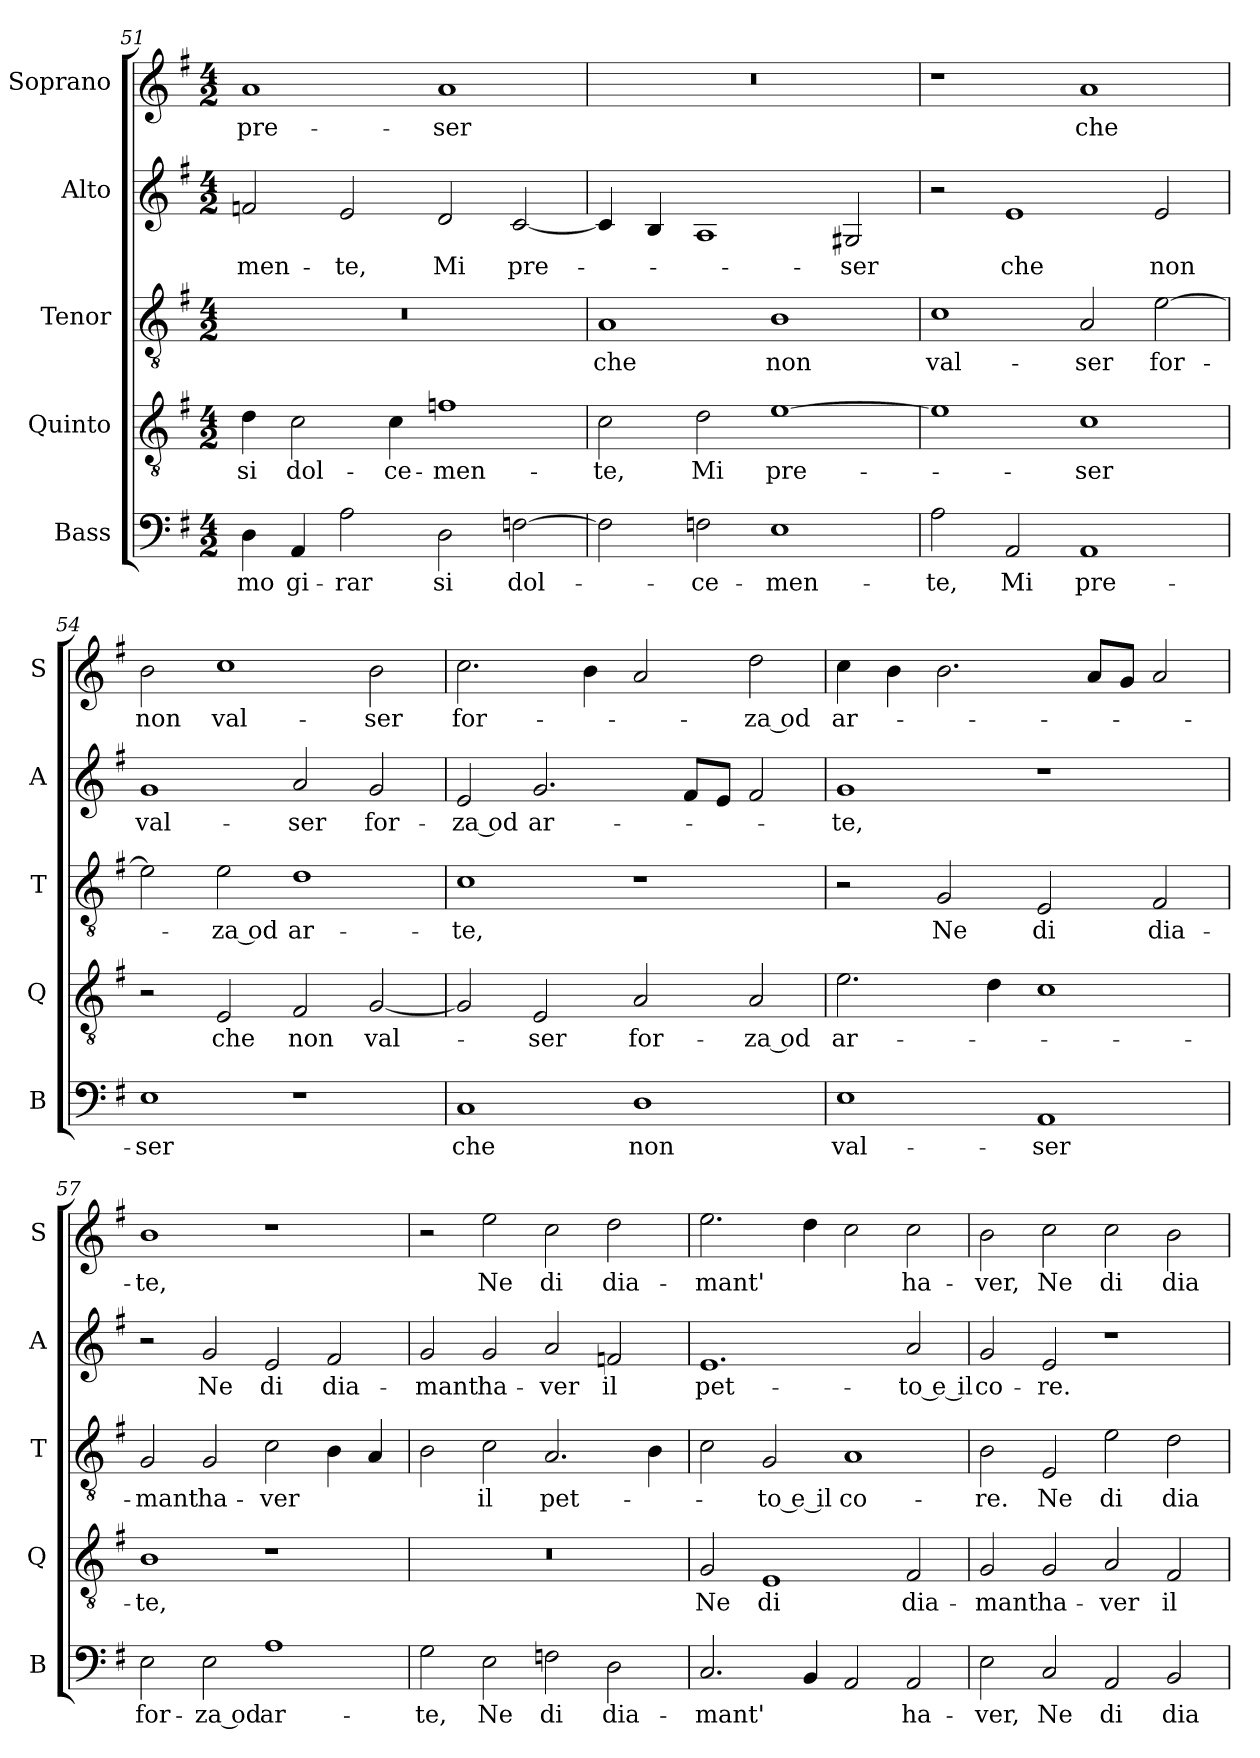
**kern	**text	**kern	**text	**kern	**text	**kern	**text	**kern	**text
*part5	*part5	*part4	*part4	*part3	*part3	*part2	*part2	*part1	*part1
*staff5	*staff5	*staff4	*staff4	*staff3	*staff3	*staff2	*staff2	*staff1	*staff1
*I"Bass	*	*I"Quinto	*	*I"Tenor	*	*I"Alto	*	*I"Soprano	*
*I'B	*	*I'Q	*	*I'T	*	*I'A	*	*I'S	*
*clefF4	*	*clefGv2	*	*clefGv2	*	*clefG2	*	*clefG2	*
*k[f#]	*	*k[f#]	*	*k[f#]	*	*k[f#]	*	*k[f#]	*
*G:	*	*G:	*	*G:	*	*G:	*	*G:	*
*M4/2	*	*M4/2	*	*M4/2	*	*M4/2	*	*M4/2	*
=51	=51	=51	=51	=51	=51	=51	=51	=51	=51
!	!LO:LY:b	!	!LO:LY:b	!	!	!	!LO:LY:b	!	!LO:LY:b
4D\	-mo	4d\	si	0r	.	2fn/	-men-	1a	pre-
!	!LO:LY:b	!	!LO:LY:b	!	!	!	!	!	!
4AA/	gi-	2c\	dol-	.	.	.	.	.	.
!	!LO:LY:b	!	!	!	!	!	!LO:LY:b	!	!
2A\	-rar	.	.	.	.	2e/	-te,	.	.
!	!	!	!LO:LY:b	!	!	!	!	!	!
.	.	4c\	-ce-	.	.	.	.	.	.
!	!LO:LY:b	!	!LO:LY:b	!	!	!	!LO:LY:b	!	!LO:LY:b
2D\	si	1fn	-men-	.	.	2d/	Mi	1a	-ser
!	!LO:LY:b	!	!	!	!	!	!LO:LY:b	!	!
[2Fn\	dol-	.	.	.	.	[2c/	pre-	.	.
=52	=52	=52	=52	=52	=52	=52	=52	=52	=52
!	!	!	!LO:LY:b	!	!LO:LY:b	!	!	!	!
2F\]	.	2c\	-te,	1A	che	4c/]	.	0r	.
.	.	.	.	.	.	4B/	.	.	.
!	!LO:LY:b	!	!LO:LY:b	!	!	!	!	!	!
2Fn\	-ce-	2d\	Mi	.	.	1A	.	.	.
!	!LO:LY:b	!	!LO:LY:b	!	!LO:LY:b	!	!	!	!
1E	-men-	[1e	pre-	1B	non	.	.	.	.
!	!	!	!	!	!	!	!LO:LY:b	!	!
.	.	.	.	.	.	2G#X/	-ser	.	.
!!LO:LB:g=z
=53	=53	=53	=53	=53	=53	=53	=53	=53	=53
!	!LO:LY:b	!	!	!	!LO:LY:b	!	!	!	!
2A\	-te,	1e]	.	1c	val-	2r	.	1r	.
!	!LO:LY:b	!	!	!	!	!	!LO:LY:b	!	!
2AA/	Mi	.	.	.	.	1e	che	.	.
!	!LO:LY:b	!	!LO:LY:b	!	!LO:LY:b	!	!	!	!LO:LY:b
1AA	pre-	1c	-ser	2A/	-ser	.	.	1a	che
!	!	!	!	!	!LO:LY:b	!	!LO:LY:b	!	!
.	.	.	.	[2e\	for-	2e/	non	.	.
=54	=54	=54	=54	=54	=54	=54	=54	=54	=54
!	!LO:LY:b	!	!	!	!	!	!LO:LY:b	!	!LO:LY:b
1E	-ser	2r	.	2e\]	.	1g	val-	2b\	non
!	!	!	!LO:LY:b	!	!LO:LY:b	!	!	!	!LO:LY:b
.	.	2E/	che	2e\	-za od	.	.	1cc	val-
!	!	!	!LO:LY:b	!	!LO:LY:b	!	!LO:LY:b	!	!
1r	.	2F#/	non	1d	ar-	2a/	-ser	.	.
!	!	!	!LO:LY:b	!	!	!	!LO:LY:b	!	!LO:LY:b
.	.	[2G/	val-	.	.	2g/	for-	2b\	-ser
=55	=55	=55	=55	=55	=55	=55	=55	=55	=55
!	!LO:LY:b	!	!	!	!LO:LY:b	!	!LO:LY:b	!	!LO:LY:b
1C	che	2G/]	.	1c	-te,	2e/	-za od	2.cc\	for-
!	!	!	!LO:LY:b	!	!	!	!LO:LY:b	!	!
.	.	2E/	-ser	.	.	2.g/	ar-	.	.
.	.	.	.	.	.	.	.	4b\	.
!	!LO:LY:b	!	!LO:LY:b	!	!	!	!	!	!
1D	non	2A/	for-	1r	.	.	.	2a/	.
.	.	.	.	.	.	8f#/L	.	.	.
.	.	.	.	.	.	8e/J	.	.	.
!	!	!	!LO:LY:b	!	!	!	!	!	!LO:LY:b
.	.	2A/	-za od	.	.	2f#/	.	2dd\	-za od
=56	=56	=56	=56	=56	=56	=56	=56	=56	=56
!	!LO:LY:b	!	!LO:LY:b	!	!	!	!LO:LY:b	!	!LO:LY:b
1E	val-	2.e\	ar-	2r	.	1g	-te,	4cc\	ar-
.	.	.	.	.	.	.	.	4b\	.
!	!	!	!	!	!LO:LY:b	!	!	!	!
.	.	.	.	2G/	Ne	.	.	2.b\	.
.	.	4d\	.	.	.	.	.	.	.
!	!LO:LY:b	!	!	!	!LO:LY:b	!	!	!	!
1AA	-ser	1c	.	2E/	di	1r	.	.	.
.	.	.	.	.	.	.	.	8a/L	.
.	.	.	.	.	.	.	.	8g/J	.
!	!	!	!	!	!LO:LY:b	!	!	!	!
.	.	.	.	2F#/	dia-	.	.	2a/	.
!!LO:PB:g=z
=57	=57	=57	=57	=57	=57	=57	=57	=57	=57
!	!LO:LY:b	!	!LO:LY:b	!	!LO:LY:b	!	!	!	!LO:LY:b
2E\	for-	1B	-te,	2G/	-mant'	2r	.	1b	-te,
!	!LO:LY:b	!	!	!	!LO:LY:b	!	!LO:LY:b	!	!
2E\	-za od	.	.	2G/	ha-	2g/	Ne	.	.
!	!LO:LY:b	!	!	!	!LO:LY:b	!	!LO:LY:b	!	!
1A	ar-	1r	.	2c\	-ver	2e/	di	1r	.
!	!	!	!	!	!	!	!LO:LY:b	!	!
.	.	.	.	4B\	.	2f#/	dia-	.	.
.	.	.	.	4A/	.	.	.	.	.
=58	=58	=58	=58	=58	=58	=58	=58	=58	=58
!	!LO:LY:b	!	!	!	!	!	!LO:LY:b	!	!
2G\	-te,	0r	.	2B\	.	2g/	-mant'	2r	.
!	!LO:LY:b	!	!	!	!LO:LY:b	!	!LO:LY:b	!	!LO:LY:b
2E\	Ne	.	.	2c\	il	2g/	ha-	2ee\	Ne
!	!LO:LY:b	!	!	!	!LO:LY:b	!	!LO:LY:b	!	!LO:LY:b
2Fn\	di	.	.	2.A/	pet-	2a/	-ver	2cc\	di
!	!LO:LY:b	!	!	!	!	!	!LO:LY:b	!	!LO:LY:b
2D\	dia-	.	.	.	.	2fn/	il	2dd\	dia-
.	.	.	.	4B\	.	.	.	.	.
=59	=59	=59	=59	=59	=59	=59	=59	=59	=59
!	!LO:LY:b	!	!LO:LY:b	!	!	!	!LO:LY:b	!	!LO:LY:b
2.C/	-mant'	2G/	Ne	2c\	.	1.e	pet-	2.ee\	-mant'
!	!	!	!LO:LY:b	!	!LO:LY:b	!	!	!	!
.	.	1E	di	2G/	-to e il	.	.	.	.
4BB/	.	.	.	.	.	.	.	4dd\	.
!	!	!	!	!	!LO:LY:b	!	!	!	!
2AA/	.	.	.	1A	co-	.	.	2cc\	.
!	!LO:LY:b	!	!LO:LY:b	!	!	!	!LO:LY:b	!	!LO:LY:b
2AA/	ha-	2F#/	dia-	.	.	2a/	-to e il	2cc\	ha-
=60	=60	=60	=60	=60	=60	=60	=60	=60	=60
!	!LO:LY:b	!	!LO:LY:b	!	!LO:LY:b	!	!LO:LY:b	!	!LO:LY:b
2E\	-ver,	2G/	-mant'	2B\	-re.	2g/	co-	2b\	-ver,
!	!LO:LY:b	!	!LO:LY:b	!	!LO:LY:b	!	!LO:LY:b	!	!LO:LY:b
2C/	Ne	2G/	ha-	2E/	Ne	2e/	-re.	2cc\	Ne
!	!LO:LY:b	!	!LO:LY:b	!	!LO:LY:b	!	!	!	!LO:LY:b
2AA/	di	2A/	-ver	2e\	di	1r	.	2cc\	di
!	!LO:LY:b	!	!LO:LY:b	!	!LO:LY:b	!	!	!	!LO:LY:b
2BB/	dia-	2F#/	il	2d\	dia-	.	.	2b\	dia-
=	=	=	=	=	=	=	=	=	=
*-	*-	*-	*-	*-	*-	*-	*-	*-	*-
